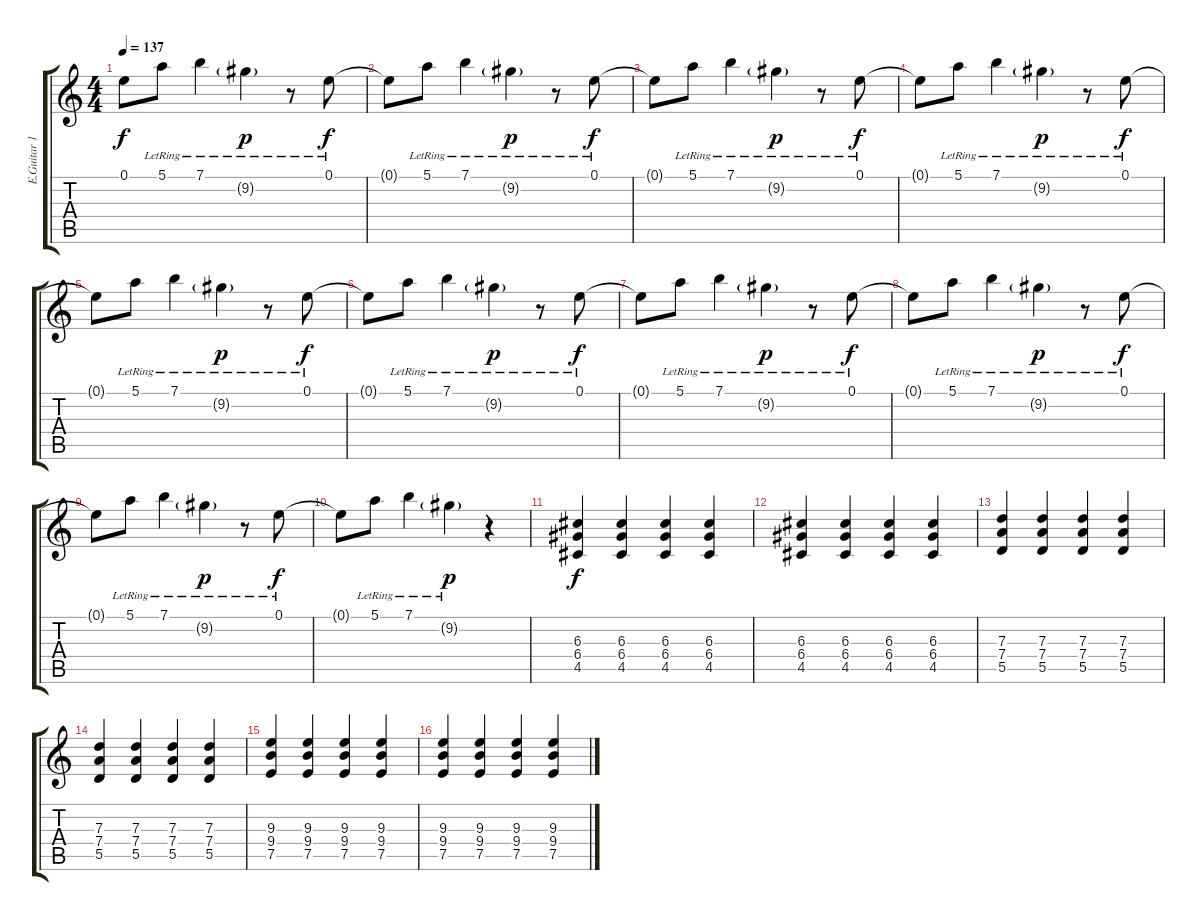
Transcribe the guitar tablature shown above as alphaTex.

\track ("E.Guitar 1 (Gotou)" "E.Guitar 1") {instrument distortionguitar}
\staff {score tabs}
\tuning (E4 B3 G3 D3 A2 E2) {hide}
\ts (4 4)
\tempo 137
\clef g2
\ks c
0.1{t}.8{dy f} 5.1{lr}.8 7.1{lr}.4 9.2{g lr}.4{dy p} r.8 0.1{lr}.8{dy f} |
0.1{t}.8 5.1{lr}.8 7.1{lr}.4 9.2{g lr}.4{dy p} r.8 0.1{lr}.8{dy f} |
0.1{t}.8 5.1{lr}.8 7.1{lr}.4 9.2{g lr}.4{dy p} r.8 0.1{lr}.8{dy f} |
0.1{t}.8 5.1{lr}.8 7.1{lr}.4 9.2{g lr}.4{dy p} r.8 0.1{lr}.8{dy f} |
0.1{t}.8 5.1{lr}.8 7.1{lr}.4 9.2{g lr}.4{dy p} r.8 0.1{lr}.8{dy f} |
0.1{t}.8 5.1{lr}.8 7.1{lr}.4 9.2{g lr}.4{dy p} r.8 0.1{lr}.8{dy f} |
0.1{t}.8 5.1{lr}.8 7.1{lr}.4 9.2{g lr}.4{dy p} r.8 0.1{lr}.8{dy f} |
0.1{t}.8 5.1{lr}.8 7.1{lr}.4 9.2{g lr}.4{dy p} r.8 0.1{lr}.8{dy f} |
0.1{t}.8 5.1{lr}.8 7.1{lr}.4 9.2{g lr}.4{dy p} r.8 0.1{lr}.8{dy f} |
0.1{t}.8 5.1{lr}.8 7.1{lr}.4 9.2{g lr}.4{dy p} r.4 |
(6.3 6.4 4.5).4{dy f volume 11} (6.3 6.4 4.5).4 (6.3 6.4 4.5).4 (6.3 6.4 4.5).4 |
(6.3 6.4 4.5).4 (6.3 6.4 4.5).4 (6.3 6.4 4.5).4 (6.3 6.4 4.5).4 |
(7.3 7.4 5.5).4 (7.3 7.4 5.5).4 (7.3 7.4 5.5).4 (7.3 7.4 5.5).4 |
(7.3 7.4 5.5).4 (7.3 7.4 5.5).4 (7.3 7.4 5.5).4 (7.3 7.4 5.5).4 |
(9.3 9.4 7.5).4 (9.3 9.4 7.5).4 (9.3 9.4 7.5).4 (9.3 9.4 7.5).4 |
(9.3 9.4 7.5).4 (9.3 9.4 7.5).4 (9.3 9.4 7.5).4 (9.3 9.4 7.5).4
